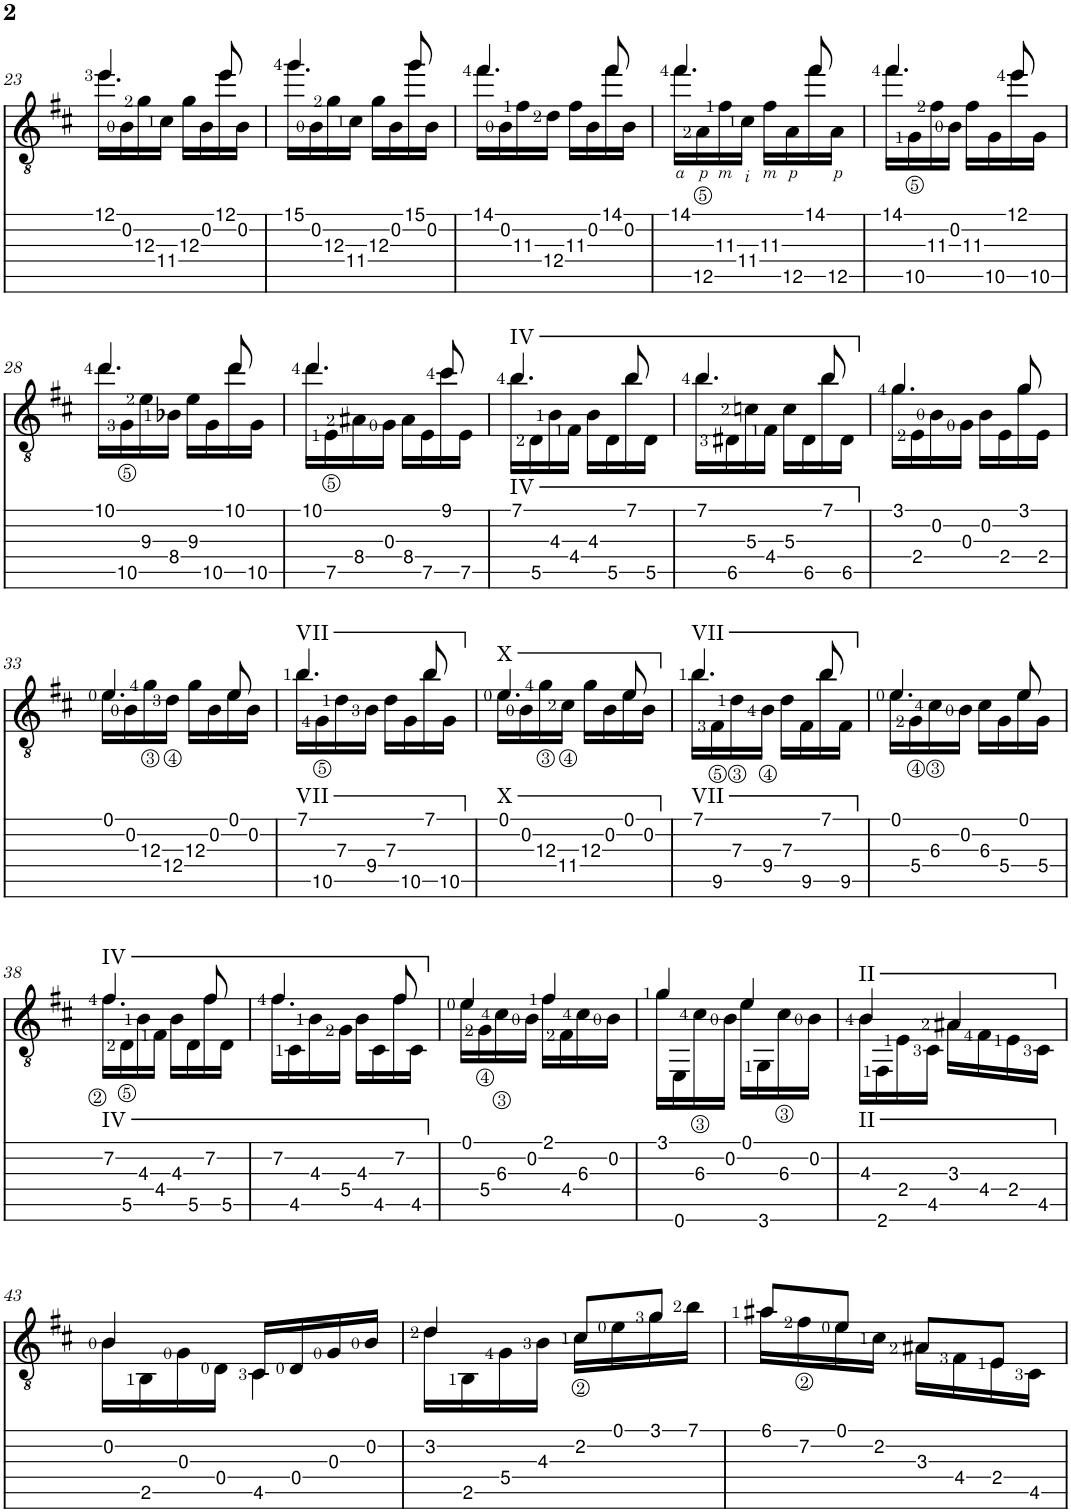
**kern	**kern
*part1	*part1
*staff2	*staff1
*I"Classical Guitar	*
!!LO:PB:g=z
*	*clefGv2
*k[f#c#]	*k[f#c#]
*b:	*b:
*M2/4	*M2/4
=23	=23
*^	*^
16eeLL	4.ee	16ee\LL	4.ee/
16BJ	.	16B\	.
16gL	.	16g\	.
16c#JJ	.	16c#\JJ	.
16gLL	.	16g\LL	.
16BJ	.	16B\	.
16eeL	8ee	16ee\	8ee/
16BJJ	.	16B\JJ	.
=24	=24	=24	=24
16ggLL	4.gg	16gg\LL	4.gg/
16BJ	.	16B\	.
16gL	.	16g\	.
16c#JJ	.	16c#\JJ	.
16gLL	.	16g\LL	.
16BJ	.	16B\	.
16ggL	8gg	16gg\	8gg/
16BJJ	.	16B\JJ	.
=25	=25	=25	=25
16ff#LL	4.ff#	16ff#\LL	4.ff#/
16BJ	.	16B\	.
16f#L	.	16f#\	.
16dJJ	.	16d\JJ	.
16f#LL	.	16f#\LL	.
16BJ	.	16B\	.
16ff#L	8ff#	16ff#\	8ff#/
16BJJ	.	16B\JJ	.
=26	=26	=26	=26
16ff#LL	4.ff#	16ff#\LL	4.ff#/
16AJ	.	16A<\	.
16f#L	.	16f#\	.
16c#JJ	.	16c#\JJ	.
16f#LL	.	16f#\LL	.
16AJ	.	16A\	.
16ff#L	8ff#	16ff#\	8ff#/
16AJJ	.	16A\JJ	.
=27	=27	=27	=27
16ff#LL	4.ff#	16ff#\LL	4.ff#/
16GJ	.	16G<\	.
16f#L	.	16f#\	.
16BJJ	.	16B\JJ	.
16f#LL	.	16f#\LL	.
16GJ	.	16G\	.
16eeL	8ee	16ee\	8ee/
16GJJ	.	16G\JJ	.
!!LO:LB:g=z	!!
=28	=28	=28	=28
16ddLL	4.dd	16dd\LL	4.dd/
16GJ	.	16G<\	.
16eL	.	16e\	.
16B-XJJ	.	16B-X\JJ	.
16eLL	.	16e\LL	.
16GJ	.	16G\	.
16ddL	8dd	16dd\	8dd/
16GJJ	.	16G\JJ	.
=29	=29	=29	=29
16ddLL	4.dd	16dd\LL	4.dd/
16EJ	.	16E<\	.
16A#XL	.	16A#X\	.
16GJJ	.	16G\JJ	.
16A#LL	.	16A#\LL	.
16EJ	.	16E\	.
16cc#L	8cc#	16cc#\	8cc#/
16EJJ	.	16E\JJ	.
=30	=30	=30	=30
!	!	!LO:TX:a:t=IV	!
!LO:TX:a:t=IV	!	!	!
16bLL	4.b	16b\LL	4.b/
16DJ	.	16D\	.
16BL	.	16B\	.
16F#JJ	.	16F#\JJ	.
16BLL	.	16B\LL	.
16DJ	.	16D\	.
16bL	8b	16b\	8b/
16DJJ	.	16D\JJ	.
=31	=31	=31	=31
16bLL	4.b	16b\LL	4.b/
16D#XJ	.	16D#X\	.
16cnL	.	16cn\	.
16F#JJ	.	16F#\JJ	.
16cLL	.	16c\LL	.
16D#J	.	16D#\	.
16bL	8b	16b\	8b/
16D#JJ	.	16D#\JJ	.
=32	=32	=32	=32
16gLL	4.g	16g\LL	4.g/
16EJ	.	16E\	.
16BL	.	16B\	.
16GJJ	.	16G\JJ	.
16BLL	.	16B\LL	.
16EJ	.	16E\	.
16gL	8g	16g\	8g/
16EJJ	.	16E\JJ	.
!!LO:LB:g=z	!!
=33	=33	=33	=33
16eLL	4.e	16e\LL	4.e/
16BJ	.	16B\	.
16gL	.	16g<\	.
16dJJ	.	16d<\JJ	.
16gLL	.	16g\LL	.
16BJ	.	16B\	.
16eL	8e	16e\	8e/
16BJJ	.	16B\JJ	.
=34	=34	=34	=34
!	!	!LO:TX:a:t=VII	!
!LO:TX:a:t=VII	!	!	!
16bLL	4.b	16b\LL	4.b/
16GJ	.	16G<\	.
16dL	.	16d\	.
16BJJ	.	16B\JJ	.
16dLL	.	16d\LL	.
16GJ	.	16G\	.
16bL	8b	16b\	8b/
16GJJ	.	16G\JJ	.
=35	=35	=35	=35
!	!	!LO:TX:a:t=X	!
!LO:TX:a:t=X	!	!	!
16eLL	4.e	16e\LL	4.e/
16BJ	.	16B\	.
16gL	.	16g<\	.
16c#JJ	.	16c#<\JJ	.
16gLL	.	16g\LL	.
16BJ	.	16B\	.
16eL	8e	16e\	8e/
16BJJ	.	16B\JJ	.
=36	=36	=36	=36
!	!	!LO:TX:a:t=VII	!
!LO:TX:a:t=VII	!	!	!
16bLL	4.b	16b\LL	4.b/
16F#J	.	16F#<\	.
16dL	.	16d<\	.
16BJJ	.	16B<\JJ	.
16dLL	.	16d\LL	.
16F#J	.	16F#\	.
16bL	8b	16b\	8b/
16F#JJ	.	16F#\JJ	.
=37	=37	=37	=37
16eLL	4.e	16e\LL	4.e/
16GJ	.	16G<\	.
16c#L	.	16c#<\	.
16BJJ	.	16B\JJ	.
16c#LL	.	16c#\LL	.
16GJ	.	16G\	.
16eL	8e	16e\	8e/
16GJJ	.	16G\JJ	.
!!LO:LB:g=z	!!
=38	=38	=38	=38
!	!	!LO:TX:a:t=IV	!
!LO:TX:a:t=IV	!	!	!
16f#LL	4.f#	16f#<\LL	4.f#/
16DJ	.	16D<\	.
16BL	.	16B\	.
16F#JJ	.	16F#\JJ	.
16BLL	.	16B\LL	.
16DJ	.	16D\	.
16f#L	8f#	16f#\	8f#/
16DJJ	.	16D\JJ	.
=39	=39	=39	=39
16f#LL	4.f#	16f#\LL	4.f#/
16C#J	.	16C#\	.
16BL	.	16B\	.
16GJJ	.	16G\JJ	.
16BLL	.	16B\LL	.
16C#J	.	16C#\	.
16f#L	8f#	16f#\	8f#/
16C#JJ	.	16C#\JJ	.
=40	=40	=40	=40
16eLL	4e	16e<\LL	4e/
16GJ	.	16G<<\	.
16c#L	.	16c#<<\	.
16BJJ	.	16B<\JJ	.
16f#LL	4f#	16f#<\LL	4f#/
16F#J	.	16F#<\	.
16c#L	.	16c#<\	.
16BJJ	.	16B<\JJ	.
=41	=41	=41	=41
16gLL	4g	16g\LL	4g/
16EEJ	.	16EE\	.
16c#L	.	16c#<\	.
16BJJ	.	16B\JJ	.
16eLL	4e	16e\LL	4e/
16GGJ	.	16GG\	.
16c#L	.	16c#<\	.
16BJJ	.	16B\JJ	.
=42	=42	=42	=42
!	!	!LO:TX:a:t=II	!
!LO:TX:a:t=II	!	!	!
16BLL	4B	16B\LL	4B/
16FF#J	.	16FF#\	.
16EL	.	16E\	.
16C#JJ	.	16C#\JJ	.
16A#XLL	4A#	16A#X\LL	4A#/
16F#J	.	16F#\	.
16EL	.	16E\	.
16C#JJ	.	16C#\JJ	.
!!LO:LB:g=z	!!
=43	=43	=43	=43
16BLL	4B	16B\LL	4B/
16BBJ	.	16BB\	.
16GL	.	16G\	.
16DJJ	.	16D\JJ	.
16C#LL	4C#	16C#/LL	4C#\
16DJ	.	16D/	.
16GL	.	16G/	.
16BJJ	.	16B/JJ	.
=44	=44	=44	=44
16dLL	4d	16d\LL	4d/
16BBJ	.	16BB\	.
16GL	.	16G\	.
16BJJ	.	16B\JJ	.
16c#LL	8c#L	16c#\LL	8c#/L
16eJ	.	16e\	.
16gL	8gJ	16g\	8g/J
16bJJ	.	16b\JJ	.
=45	=45	=45	=45
16a#XLL	8a#L	16a#X\LL	8a#/L
16f#J	.	16f#\	.
16eL	8eJ	16e\	8e/J
16c#JJ	.	16c#\JJ	.
16A#XLL	8A#L	16A#X\LL	8A#/L
16F#J	.	16F#\	.
16EL	8EJ	16E\	8E/J
16C#JJ	.	16C#\JJ	.
*v	*v	*	*
*	*v	*v
=	=
*-	*-
